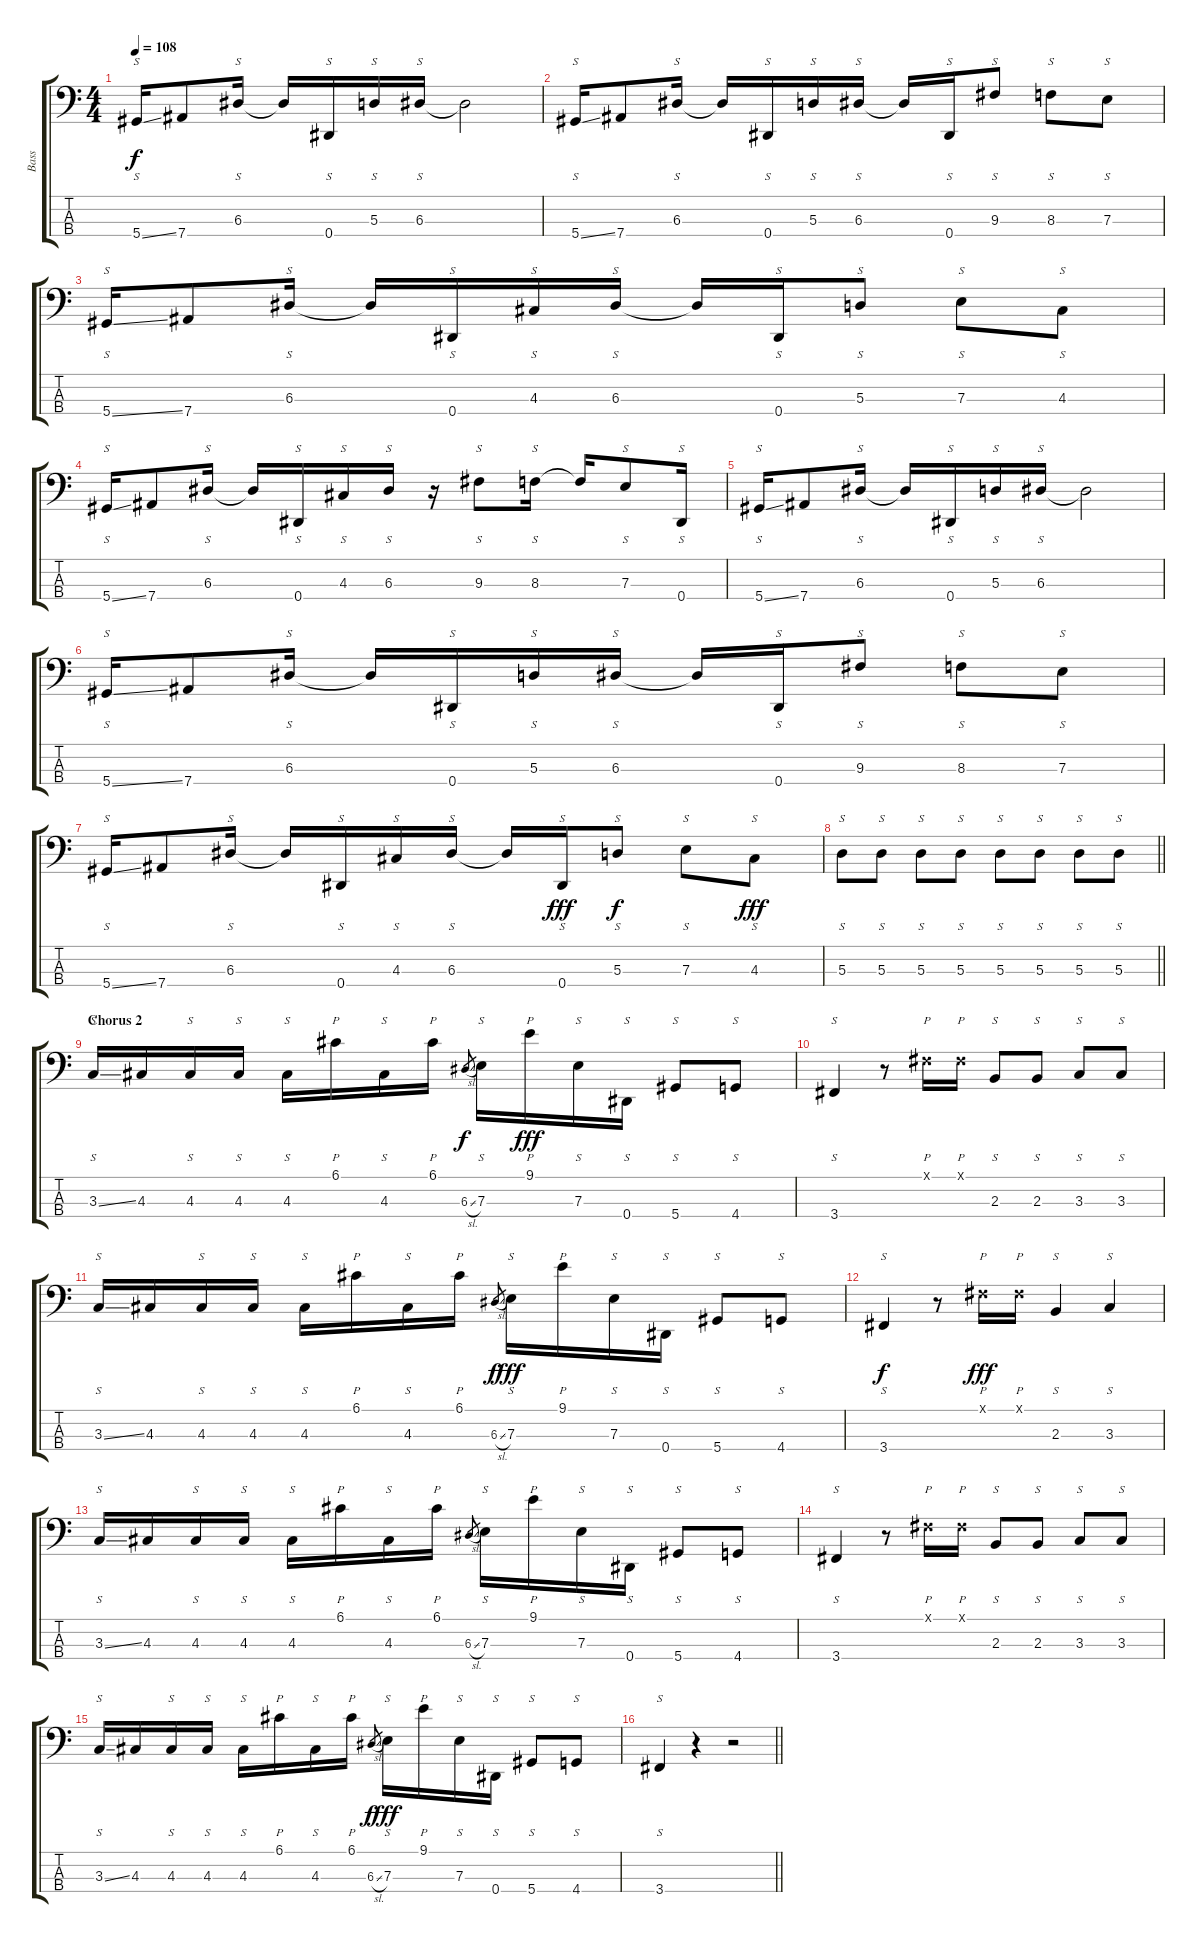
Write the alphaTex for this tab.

\track ("Bass" "Bass") {instrument slapbass1}
\staff {score tabs}
\tuning (G2 D2 A1 Eb1) {hide}
\ts (4 4)
\tempo 108
\clef f4
\ks c
5.4{ss}.16{s dy f} 7.4.8 6.3.16{s} 6.3{t}.16 0.4.16{s} 5.3.16{s} 6.3.16{s} 6.3{t}.2 |
5.4{ss}.16{s} 7.4.8 6.3.16{s} 6.3{t}.16 0.4.16{s} 5.3.16{s} 6.3.16{s} 6.3{t}.16 0.4.16{s} 9.3.8{s} 8.3.8{s} 7.3.8{s} |
5.4{ss}.16{s} 7.4.8 6.3.16{s} 6.3{t}.16 0.4.16{s} 4.3.16{s} 6.3.16{s} 6.3{t}.16 0.4.16{s} 5.3.8{s} 7.3.8{s} 4.3.8{s} |
5.4{ss}.16{s} 7.4.8 6.3.16{s} 6.3{t}.16 0.4.16{s} 4.3.16{s} 6.3.16{s} r.16 9.3.8{s} 8.3.16{s} 8.3{t}.16 7.3.8{s} 0.4.16{s} |
5.4{ss}.16{s} 7.4.8 6.3.16{s} 6.3{t}.16 0.4.16{s} 5.3.16{s} 6.3.16{s} 6.3{t}.2 |
5.4{ss}.16{s} 7.4.8 6.3.16{s} 6.3{t}.16 0.4.16{s} 5.3.16{s} 6.3.16{s} 6.3{t}.16 0.4.16{s} 9.3.8{s} 8.3.8{s} 7.3.8{s} |
5.4{ss}.16{s} 7.4.8 6.3.16{s} 6.3{t}.16 0.4.16{s} 4.3.16{s} 6.3.16{s} 6.3{t}.16 0.4.16{s dy fff} 5.3.8{s dy f} 7.3.8{s} 4.3.8{s dy fff} |
\barLineRight lightlight
5.3.8{s} 5.3.8{s} 5.3.8{s} 5.3.8{s} 5.3.8{s} 5.3.8{s} 5.3.8{s} 5.3.8{s} |
\section ("" "Chorus 2")
3.3{ss}.16{s} 4.3.16 4.3.16{s} 4.3.16{s} 4.3.16{s} 6.1.16{p} 4.3.16{s} 6.1.16{p} 6.3{sl}.8{gr dy f} 7.3.16{s} 9.1.16{p dy fff} 7.3.16{s} 0.4.16{s} 5.4.8{s} 4.4.8{s} |
3.4.4{s} r.8 -1.1{x}.16{p} -1.1{x}.16{p} 2.3.8{s} 2.3.8{s} 3.3.8{s} 3.3.8{s} |
3.3{ss}.16{s} 4.3.16 4.3.16{s} 4.3.16{s} 4.3.16{s} 6.1.16{p} 4.3.16{s} 6.1.16{p} 6.3{sl}.8{gr dy f} 7.3.16{s dy fff} 9.1.16{p} 7.3.16{s} 0.4.16{s} 5.4.8{s} 4.4.8{s} |
3.4.4{s dy f} r.8 -1.1{x}.16{p dy fff} -1.1{x}.16{p} 2.3.4{s} 3.3.4{s} |
3.3{ss}.16{s} 4.3.16 4.3.16{s} 4.3.16{s} 4.3.16{s} 6.1.16{p} 4.3.16{s} 6.1.16{p} 6.3{sl}.8{gr} 7.3.16{s} 9.1.16{p} 7.3.16{s} 0.4.16{s} 5.4.8{s} 4.4.8{s} |
3.4.4{s} r.8 -1.1{x}.16{p} -1.1{x}.16{p} 2.3.8{s} 2.3.8{s} 3.3.8{s} 3.3.8{s} |
3.3{ss}.16{s} 4.3.16 4.3.16{s} 4.3.16{s} 4.3.16{s} 6.1.16{p} 4.3.16{s} 6.1.16{p} 6.3{sl}.8{gr dy f} 7.3.16{s dy fff} 9.1.16{p} 7.3.16{s} 0.4.16{s} 5.4.8{s} 4.4.8{s} |
\barLineRight lightlight
3.4.4{s} r.4 r.2
